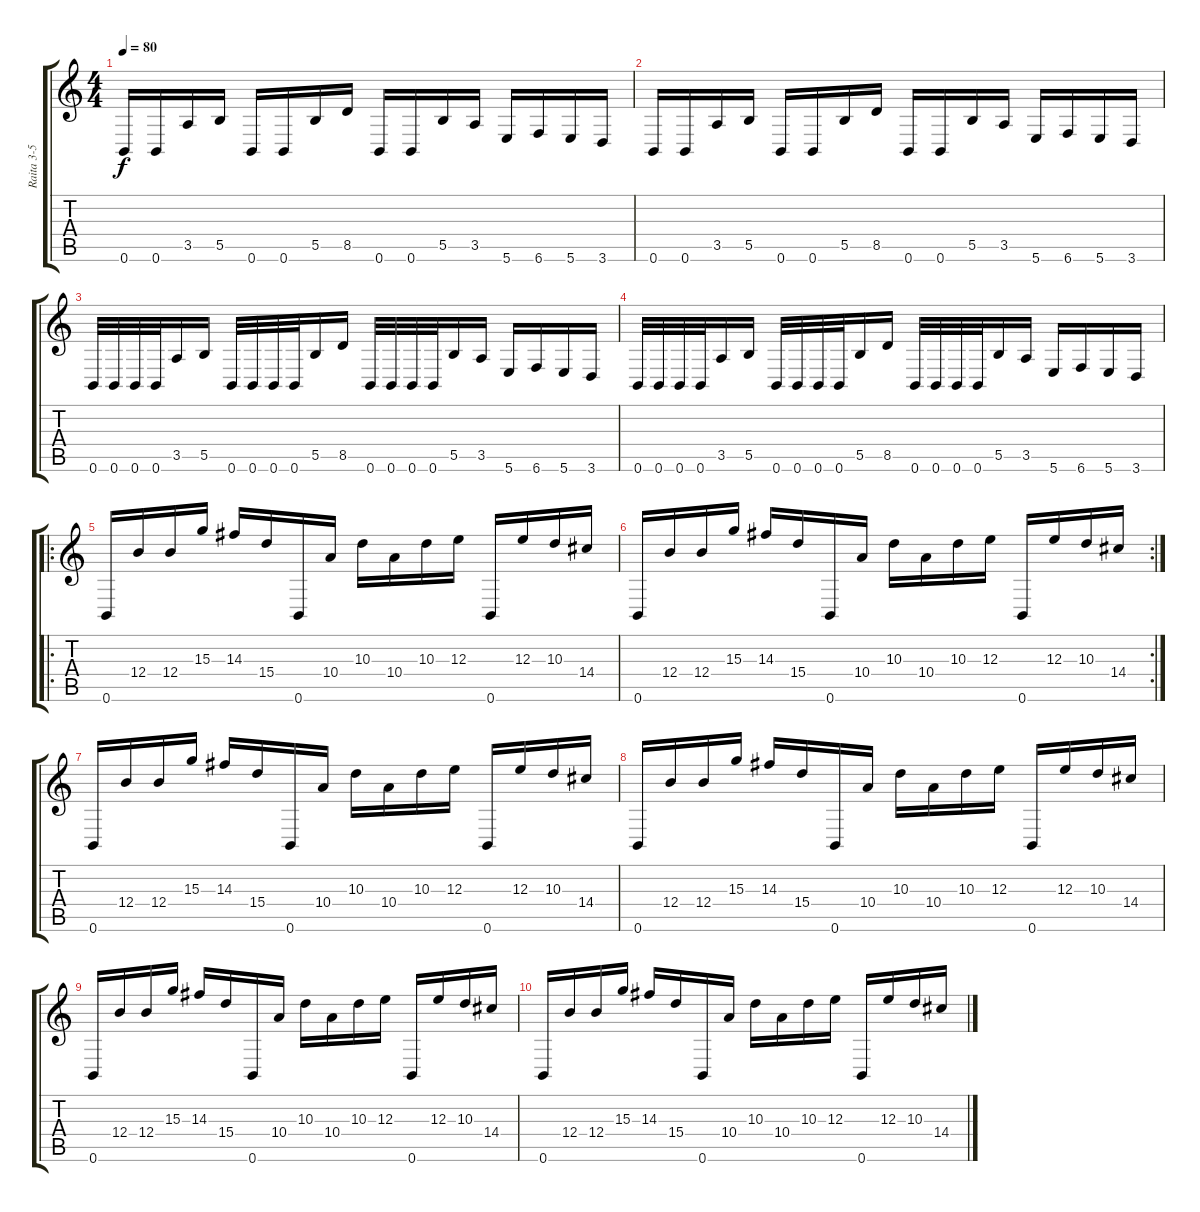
\track ("Raita 3-5" "Raita 3-5") {instrument distortionguitar}
\staff {score tabs}
\tuning (Db4 Ab3 E3 B2 Gb2 B1) {hide}
\ts (4 4)
\tempo 80
\clef g2
\ks c
0.6.16{dy f} 0.6.16 3.5.16 5.5.16 0.6.16 0.6.16 5.5.16 8.5.16 0.6.16 0.6.16 5.5.16 3.5.16 5.6.16 6.6.16 5.6.16 3.6.16 |
0.6.16 0.6.16 3.5.16 5.5.16 0.6.16 0.6.16 5.5.16 8.5.16 0.6.16 0.6.16 5.5.16 3.5.16 5.6.16 6.6.16 5.6.16 3.6.16 |
0.6.32 0.6.32 0.6.32 0.6.32 3.5.16 5.5.16 0.6.32 0.6.32 0.6.32 0.6.32 5.5.16 8.5.16 0.6.32 0.6.32 0.6.32 0.6.32 5.5.16 3.5.16 5.6.16 6.6.16 5.6.16 3.6.16 |
0.6.32 0.6.32 0.6.32 0.6.32 3.5.16 5.5.16 0.6.32 0.6.32 0.6.32 0.6.32 5.5.16 8.5.16 0.6.32 0.6.32 0.6.32 0.6.32 5.5.16 3.5.16 5.6.16 6.6.16 5.6.16 3.6.16 |
\ro
0.6.16 12.4.16 12.4.16 15.3.16 14.3.16 15.4.16 0.6.16 10.4.16 10.3.16 10.4.16 10.3.16 12.3.16 0.6.16 12.3.16 10.3.16 14.4.16 |
\rc 2
0.6.16 12.4.16 12.4.16 15.3.16 14.3.16 15.4.16 0.6.16 10.4.16 10.3.16 10.4.16 10.3.16 12.3.16 0.6.16 12.3.16 10.3.16 14.4.16 |
0.6.16{volume 4} 12.4.16 12.4.16 15.3.16 14.3.16 15.4.16 0.6.16 10.4.16 10.3.16 10.4.16 10.3.16 12.3.16 0.6.16 12.3.16 10.3.16 14.4.16 |
0.6.16 12.4.16 12.4.16 15.3.16 14.3.16 15.4.16 0.6.16 10.4.16 10.3.16 10.4.16 10.3.16 12.3.16 0.6.16 12.3.16 10.3.16 14.4.16 |
0.6.16 12.4.16 12.4.16 15.3.16 14.3.16 15.4.16 0.6.16 10.4.16 10.3.16 10.4.16 10.3.16 12.3.16 0.6.16 12.3.16 10.3.16 14.4.16 |
0.6.16 12.4.16 12.4.16 15.3.16 14.3.16 15.4.16 0.6.16 10.4.16 10.3.16 10.4.16 10.3.16 12.3.16 0.6.16 12.3.16 10.3.16 14.4.16
